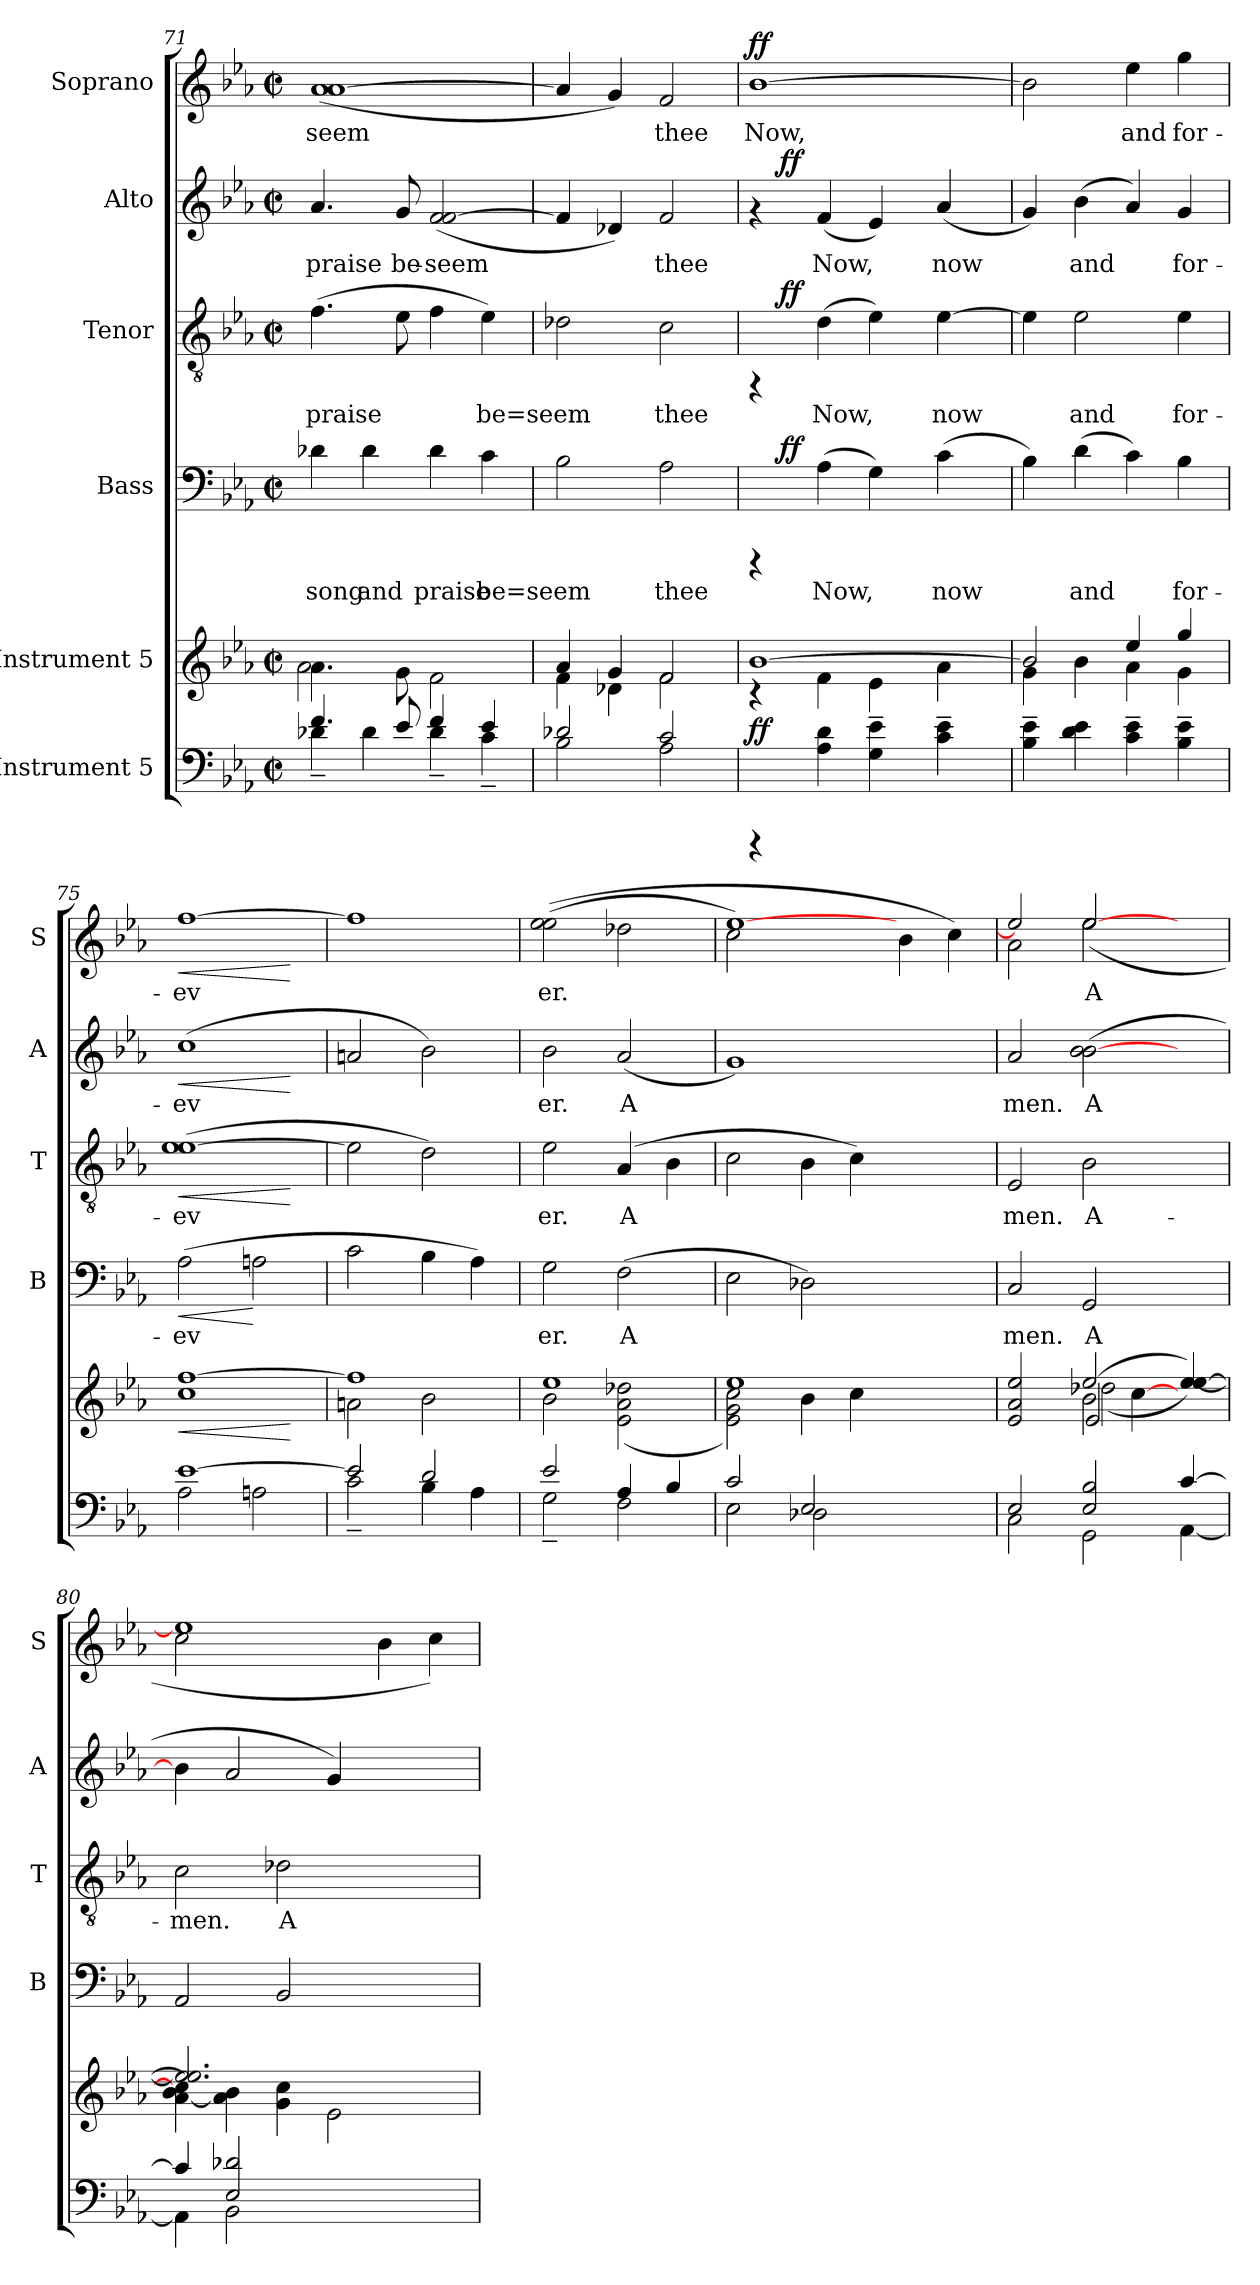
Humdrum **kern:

**kern	**dynam	**kern	**dynam	**kern	**text	**dynam	**kern	**text	**dynam	**kern	**text	**dynam	**kern	**text	**dynam
*part6	*part6	*part5	*part5	*part4	*part4	*part4	*part3	*part3	*part3	*part2	*part2	*part2	*part1	*part1	*part1
*staff6	*staff6	*staff5	*staff5	*staff4	*staff4	*staff4	*staff3	*staff3	*staff3	*staff2	*staff2	*staff2	*staff1	*staff1	*staff1
*I"Instrument 5	*	*I"Instrument 5	*	*I"Bass	*	*	*I"Tenor	*	*	*I"Alto	*	*	*I"Soprano	*	*
*	*	*	*	*I'B	*	*	*I'T	*	*	*I'A	*	*	*I'S	*	*
*clefF4	*	*clefG2	*	*clefF4	*	*	*clefGv2	*	*	*clefG2	*	*	*clefG2	*	*
*k[b-e-a-]	*	*k[b-e-a-]	*	*k[b-e-a-]	*	*	*k[b-e-a-]	*	*	*k[b-e-a-]	*	*	*k[b-e-a-]	*	*
*E-:	*	*E-:	*	*E-:	*	*	*E-:	*	*	*E-:	*	*	*E-:	*	*
*M2/2	*	*M2/2	*	*M2/2	*	*	*M2/2	*	*	*M2/2	*	*	*M2/2	*	*
*met(c|)	*	*met(c|)	*	*met(c|)	*	*	*met(c|)	*	*	*met(c|)	*	*	*met(c|)	*	*
=71	=71	=71	=71	=71	=71	=71	=71	=71	=71	=71	=71	=71	=71	=71	=71
*^	*	*^	*	*	*	*	*	*	*	*	*	*	*	*	*
!	!	!	!	!	!	!	!LO:LY:b:cj	!	!	!LO:LY:b:cj	!	!	!LO:LY:b:cj	!	!	!LO:LY:b:cj	!
4.f/	4d-X~>\	.	4.a-\	2a-\	.	4d-X\	song	.	(>4.f\	praise	.	4.a-/	praise	.	(<1a- [<1a-	-seem	.
!	!	!	!	!	!	!	!LO:LY:b:cj	!	!	!	!	!	!	!	!	!	!
.	4d-\	.	.	.	.	4d-\	and	.	.	.	.	.	.	.	.	.	.
!	!	!	!	!	!	!	!	!	!	!LO:LY:b:cj	!	!	!LO:LY:b:cj	!	!	!	!
8e-/	.	.	8g\	.	.	.	.	.	8e-\	.	.	8g/	be-	.	.	.	.
!	!	!	!	!	!	!	!LO:LY:b:cj	!	!	!LO:LY:b:cj	!	!	!LO:LY:b:cj	!	!	!	!
4f/	4d-~>\	.	2f\	2ryy	.	4d-\	praise	.	4f\	.	.	(<2f/ [<2f/	-seem	.	.	.	.
!	!	!	!	!	!	!	!LO:LY:b:cj	!	!	!LO:LY:b:cj	!	!	!	!	!	!	!
4e-/	4c~>\	.	.	.	.	4c\	be=seem	.	4e-\)	be=seem	.	.	.	.	.	.	.
=72	=72	=72	=72	=72	=72	=72	=72	=72	=72	=72	=72	=72	=72	=72	=72	=72	=72
!	!	!	!	!	!	!	!LO:LY:b:cj	!	!	!LO:LY:b:cj	!	!	!LO:LY:b:cj	!	!	!LO:LY:b:cj	!
2d-X/	2B-\	.	4a-/	4f\	.	2B-\	.	.	2d-X\	.	.	4f/]	.	.	4a-/]	.	.
!	!	!	!	!	!	!	!	!	!	!	!	!	!LO:LY:b:cj	!	!	!LO:LY:b:cj	!
.	.	.	4g/	4d-X\	.	.	.	.	.	.	.	4d-X/)	.	.	4g/)	.	.
!	!	!	!	!	!	!	!LO:LY:b:cj	!	!	!LO:LY:b:cj	!	!	!LO:LY:b:cj	!	!	!LO:LY:b:cj	!
2c/	2A-\	.	2f/	2f\	.	2A-\	thee	.	2c\	thee	.	2f/	thee	.	2f/	thee	.
=73	=73	=73	=73	=73	=73	=73	=73	=73	=73	=73	=73	=73	=73	=73	=73	=73	=73
!	!	!LO:DY:a	!	!	!	!	!	!	!	!	!	!	!	!	!	!LO:LY:b:cj	!LO:DY:a
*v	*v	*	*	*	*	*^	*	*	*^	*	*	*^	*	*	*	*	*
4rCCC	ff	[>1b-	4rc	.	4rCCC	16..ryy	.	.	4rFF	16..ryy	.	.	4rf	16..ryy	.	.	[>1b-	Now,	ff
!	!	!	!	!	!	!	!	!LO:DY:a	!	!	!	!LO:DY:a	!	!	!	!LO:DY:a	!	!	!
.	.	.	.	.	.	2ryy	.	ff	.	2ryy	.	ff	.	2ryy	.	ff	.	.	.
!	!	!	!	!	!	!	!LO:LY:b:cj	!	!	!	!LO:LY:b:cj	!	!	!	!LO:LY:b:cj	!	!	!	!
4d\ 4A-\	.	.	4f\	.	(>4A-\	.	Now,	.	(>4d\	.	Now,	.	(<4f/	.	Now,	.	.	.	.
!	!	!	!	!	!	!	!LO:LY:b:cj	!	!	!	!LO:LY:b:cj	!	!	!	!LO:LY:b:cj	!	!	!	!
4G\~> 4e-\~>	.	.	4e-\	.	4G\)	.	.	.	4e-\)	.	.	.	4e-/)	.	.	.	.	.	.
.	.	.	.	.	.	4ryy	.	.	.	4ryy	.	.	.	4ryy	.	.	.	.	.
!	!	!	!	!	!	!	!LO:LY:b:cj	!	!	!	!LO:LY:b:cj	!	!	!	!LO:LY:b:cj	!	!	!	!
4e-\~> 4c\~>	.	.	4a-\	.	(>4c\	.	now	.	[>4e-\	.	now	.	(<4a-/	.	now	.	.	.	.
.	.	.	.	.	.	8ryy	.	.	.	8ryy	.	.	.	8ryy	.	.	.	.	.
.	.	.	.	.	.	64ryy	.	.	.	64ryy	.	.	.	64ryy	.	.	.	.	.
=74	=74	=74	=74	=74	=74	=74	=74	=74	=74	=74	=74	=74	=74	=74	=74	=74	=74	=74	=74
!	!	!	!	!	!	!	!LO:LY:b:cj	!	!	!	!LO:LY:b:cj	!	!	!	!LO:LY:b:cj	!	!	!LO:LY:b:cj	!
*	*	*	*	*	*v	*v	*	*	*	*	*	*	*v	*v	*	*	*	*	*
*	*	*	*	*	*	*	*	*v	*v	*	*	*	*	*	*	*	*
4B-\~> 4e-\~>	.	2b-/]	4g\	.	4B-\)	.	.	4e-\]	.	.	4g/)	.	.	2b-\]	.	.
!	!	!	!	!	!	!LO:LY:b:cj	!	!	!LO:LY:b:cj	!	!	!LO:LY:b:cj	!	!	!	!
4d\ 4e-\	.	.	4b-\	.	(>4d\	and	.	2e-\	and	.	(>4b-\	and	.	.	.	.
!	!	!	!	!	!	!LO:LY:b:cj	!	!	!	!	!	!LO:LY:b:cj	!	!	!LO:LY:b:cj	!
4e-\~> 4c\~>	.	4ee-/	4a-\	.	4c\)	.	.	.	.	.	4a-/)	.	.	4ee-\	and	.
!	!	!	!	!	!	!LO:LY:b:cj	!	!	!LO:LY:b:cj	!	!	!LO:LY:b:cj	!	!	!LO:LY:b:cj	!
4e-\~> 4B-\~>	.	4gg/	4g\	.	4B-\	for-	.	4e-\	for-	.	4g/	for-	.	4gg\	for-	.
=75	=75	=75	=75	=75	=75	=75	=75	=75	=75	=75	=75	=75	=75	=75	=75	=75
*^	*	*	*	*	*	*	*	*	*	*	*	*	*	*	*	*
!	!	!	!	!	!LO:HP:b	!	!LO:LY:b:cj	!LO:HP:b	!	!LO:LY:b:cj	!LO:HP:b	!	!LO:LY:b:cj	!LO:HP:b	!	!LO:LY:b:cj	!LO:HP:b
*	*	*	*v	*v	*	*	*	*	*	*	*	*	*	*	*	*	*
[>1e-	2A-\	.	1cc [>1ff	<	(>2A-\	-ev-	<	(>1e- [>1e-	-ev-	<	(>1cc	-ev-	<	[>1ff	-ev-	<
!	!	!	!	!	!	!LO:LY:b:cj	!	!	!	!	!	!	!	!	!	!
.	2An\	.	.	.	2An\	--	[	.	.	.	.	.	.	.	.	.
*v	*v	*	*	*	*	*	*	*	*	*	*	*	*	*	*	*
.	.	.	[	.	.	.	.	.	[	.	.	[	.	.	[
=76	=76	=76	=76	=76	=76	=76	=76	=76	=76	=76	=76	=76	=76	=76	=76
*^	*	*^	*	*	*	*	*	*	*	*	*	*	*	*	*
!	!	!	!	!	!	!	!LO:LY:b:cj	!	!	!LO:LY:b:cj	!	!	!LO:LY:b:cj	!	!	!LO:LY:b:cj	!
2e-/]	2c~>\	.	1ff]	2an\	.	2c\	--	.	2e-\]	--	.	2an/	--	.	1ff]	--	.
!	!	!	!	!	!	!	!LO:LY:b:cj	!	!	!LO:LY:b:cj	!	!	!LO:LY:b:cj	!	!	!	!
2d/	4B-\	.	.	2b-\	.	4B-\	--	.	2d\)	--	.	2b-\)	--	.	.	.	.
!	!	!	!	!	!	!	!LO:LY:b:cj	!	!	!	!	!	!	!	!	!	!
.	4A-\	.	.	.	.	4A-\)	--	.	.	.	.	.	.	.	.	.	.
!!LO:PB:g=z
=77	=77	=77	=77	=77	=77	=77	=77	=77	=77	=77	=77	=77	=77	=77	=77	=77	=77
!	!	!	!	!	!	!	!LO:LY:b:cj	!	!	!LO:LY:b:cj	!	!	!LO:LY:b:cj	!	!	!LO:LY:b:cj	!
2e-/	2G~>\	.	1ee-	2b-\	.	2G\	-er.	.	2e-\	-er.	.	2b-\	-er.	.	(>(<2ee-\ 2ee-\	-er.	.
!	!	!	!	!	!	!	!LO:LY:b:cj	!	!	!LO:LY:b:cj	!	!	!LO:LY:b:cj	!	!	!LO:LY:b:cj	!
4A-/	2F\	.	.	(<2dd-X\ 2a-\ 2e-\	.	(>2F\	A-	.	(>4A-/	A-	.	(<2a-/	A-	.	2dd-X\	.	.
!	!	!	!	!	!	!	!	!	!	!LO:LY:b:cj	!	!	!	!	!	!	!
4B-/	.	.	.	.	.	.	.	.	4B-\	--	.	.	.	.	.	.	.
=78	=78	=78	=78	=78	=78	=78	=78	=78	=78	=78	=78	=78	=78	=78	=78	=78	=78
!	!	!	!	!	!	!	!LO:LY:b:cj	!	!	!LO:LY:b:cj	!	!	!LO:LY:b:cj	!	!	!LO:LY:b:cj	!
*	*	*	*	*	*	*	*	*	*	*	*	*	*	*	*^	*	*
2c/	2E-\	.	1ee-	2g\ 2e-\ 2cc\)	.	2E-\	--	.	2c\	--	.	1g)	--	.	[>1ee-)	2cc\	.	.
!	!	!	!	!	!	!	!LO:LY:b:cj	!	!	!LO:LY:b:cj	!	!	!	!	!	!	!	!
2E-/	2D-X\	.	.	4b-\	.	2D-X\)	--	.	4B-\	--	.	.	.	.	.	1ryy	.	.
!	!	!	!	!	!	!	!	!	!	!LO:LY:b:cj	!	!	!	!	!	!	!	!
.	.	.	.	4cc\	.	.	.	.	4c\)	--	.	.	.	.	.	.	.	.
!	!	!	!	!	!	!	!	!	!	!	!	!	!	!	!	!	!LO:LY:b:cj	!
2ryy	2ryy	.	2ryy	2ryy	.	2ryy	.	.	2ryy	.	.	2ryy	.	.	4b-\	.	.	.
!	!	!	!	!	!	!	!	!	!	!	!	!	!	!	!	!	!LO:LY:b:cj	!
.	.	.	.	.	.	.	.	.	.	.	.	.	.	.	4cc\)	.	.	.
=79	=79	=79	=79	=79	=79	=79	=79	=79	=79	=79	=79	=79	=79	=79	=79	=79	=79	=79
*	*	*	*^	*^	*	*	*	*	*	*	*	*	*	*	*	*	*	*
*	*	*	*	*	*^	*	*	*	*	*	*	*	*	*	*	*	*	*	*	*
!	!	!	!	!	!	!	!	!	!	!LO:LY:b:cj	!	!	!LO:LY:b:cj	!	!	!LO:LY:b:cj	!	!	!	!LO:LY:b:cj	!
2E-/	2C\	.	2ee-/ 2a-/ 2e-/	2ryy	2ryy	2ryy	2.ryy	.	2C/	-men.	.	2E-/	-men.	.	2a-/	-men.	.	2ee-/]	2a-\	.	.
!	!	!	!	!	!	!	!	!	!	!LO:LY:b:cj	!	!	!LO:LY:b:cj	!	!	!LO:LY:b:cj	!	!	!	!LO:LY:b:cj	!
2E-/ 2B-/	2GG\	.	2ee-/	2b-\	(>2e-/	(>2dd-X\	.	.	2GG/	A-	.	2B-\	A-	.	(>2b-\ [>2b-\	A-	.	[>2ee-/	(<2ee-\	A-	.
.	.	.	.	.	.	.	[<4cc\	.	.	.	.	.	.	.	.	.	.	.	.	.	.
[<4c/	[>4AA-\	.	[<4ee-/ [<4ee-/))	4ryy	4ryy	4ryy	4ryy	.	4ryy	.	.	4ryy	.	.	4ryy	.	.	4ryy	4ryy	.	.
=80	=80	=80	=80	=80	=80	=80	=80	=80	=80	=80	=80	=80	=80	=80	=80	=80	=80	=80	=80	=80	=80
!	!	!	!	!	!	!	!	!	!	!LO:LY:b:cj	!	!	!LO:LY:b:cj	!	!	!LO:LY:b:cj	!	!	!	!LO:LY:b:cj	!
*	*	*	*	*v	*v	*v	*v	*	*	*	*	*	*	*	*	*	*	*	*	*	*
4c/]	4AA-\]	.	2.ee-/] 2.ee-/]	4b-\ [<4a-\ 4cc\]	.	2AA-/	--	.	2c\	-men.	.	4b-\]	--	.	1ee-]	2cc\	--	.
!	!	!	!	!	!	!	!	!	!	!	!	!	!LO:LY:b:cj	!	!	!	!	!
2E-/ 2d-X/	2BB-\	.	.	4a-\] 4b-\	.	.	.	.	.	.	.	2a-/	--	.	.	.	.	.
!	!	!	!	!	!	!	!LO:LY:b:cj	!	!	!LO:LY:b:cj	!	!	!	!	!	!	!	!
.	.	.	.	4cc\ 4g\	.	2BB-/	--	.	2d-X\	A-	.	.	.	.	.	1ryy	.	.
!	!	!	!	!	!	!	!	!	!	!	!	!	!LO:LY:b:cj	!	!	!	!	!
2.ryy	2.ryy	.	2e-\	4ryy	.	.	.	.	.	.	.	4g/)	--	.	.	.	.	.
!	!	!	!	!	!	!	!	!	!	!	!	!	!	!	!	!	!LO:LY:b:cj	!
.	.	.	.	2ryy	.	2ryy	.	.	2ryy	.	.	2ryy	.	.	4b-\	.	--	.
!	!	!	!	!	!	!	!	!	!	!	!	!	!	!	!	!	!LO:LY:b:cj	!
.	.	.	4ryy	.	.	.	.	.	.	.	.	.	.	.	4cc\)	.	--	.
*v	*v	*	*	*	*	*	*	*	*	*	*	*	*	*	*v	*v	*	*
*	*	*v	*v	*	*	*	*	*	*	*	*	*	*	*	*	*
=	=	=	=	=	=	=	=	=	=	=	=	=	=	=	=
*-	*-	*-	*-	*-	*-	*-	*-	*-	*-	*-	*-	*-	*-	*-	*-
